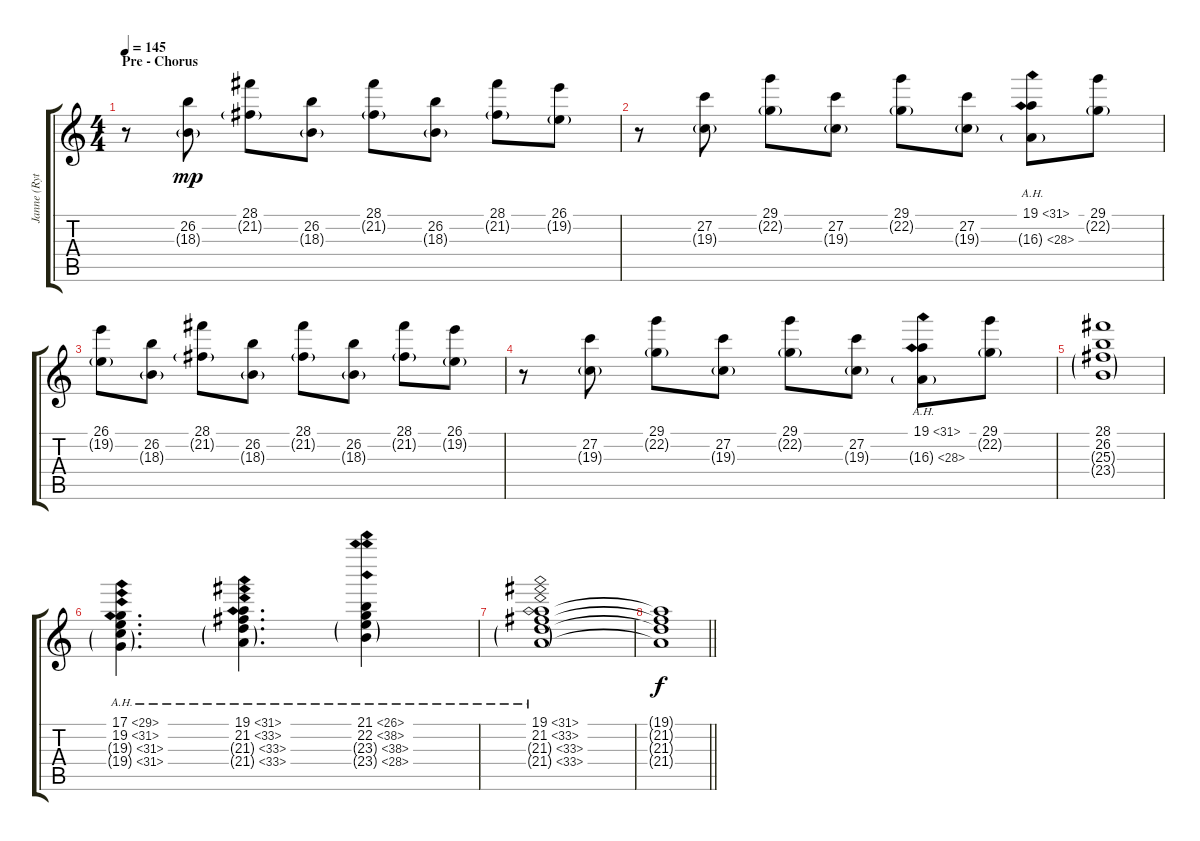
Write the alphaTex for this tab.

\track ("Janne (Rythm II)" "Janne (Ryt") {instrument stringensemble1}
\staff {score tabs}
\tuning (D4 A3 F3 C3 G2 D2) {hide}
\ts (4 4)
\section ("" "Pre - Chorus")
\tempo 145
\clef g2
\ks c
r.8{dy f} (26.2 18.3{g}).8{dy mp volume 6 balance 8 instrument stringensemble1} (28.1 21.2{g}).8 (26.2 18.3{g}).8 (28.1 21.2{g}).8 (26.2 18.3{g}).8 (28.1 21.2{g}).8 (26.1 19.2{g}).8 |
r.8 (27.2 19.3{g}).8{volume 6} (29.1 22.2{g}).8 (27.2 19.3{g}).8 (29.1 22.2{g}).8 (27.2 19.3{g}).8 (19.1{ah 12} 16.3{ah 12 g}).8 (29.1 22.2{g}).8 |
(26.1 19.2{g}).8 (26.2 18.3{g}).8{volume 6} (28.1 21.2{g}).8 (26.2 18.3{g}).8 (28.1 21.2{g}).8 (26.2 18.3{g}).8 (28.1 21.2{g}).8 (26.1 19.2{g}).8 |
r.8 (27.2 19.3{g}).8{volume 6} (29.1 22.2{g}).8 (27.2 19.3{g}).8 (29.1 22.2{g}).8 (27.2 19.3{g}).8 (19.1{ah 12} 16.3{ah 12 g}).8 (29.1 22.2{g}).8 |
(28.1 26.2 25.3{g} 23.4{g}).1{volume 6} |
(17.1{ah 12} 19.2{ah 12} 19.3{ah 12 g} 19.4{ah 12 g}).4{d volume 6} (19.1{ah 12} 21.2{ah 12} 21.3{ah 12 g} 21.4{ah 12 g}).4{d} (21.1{ah 5} 22.2{ah 16} 23.3{ah 15 g} 23.4{ah 5 g}).4 |
(19.1{ah 12} 21.2{ah 12} 21.3{ah 12 g} 21.4{ah 12 g}).1 |
\barLineRight lightlight
(19.1{t} 21.2{t} 21.3{t} 21.4{t}).1{dy f}
